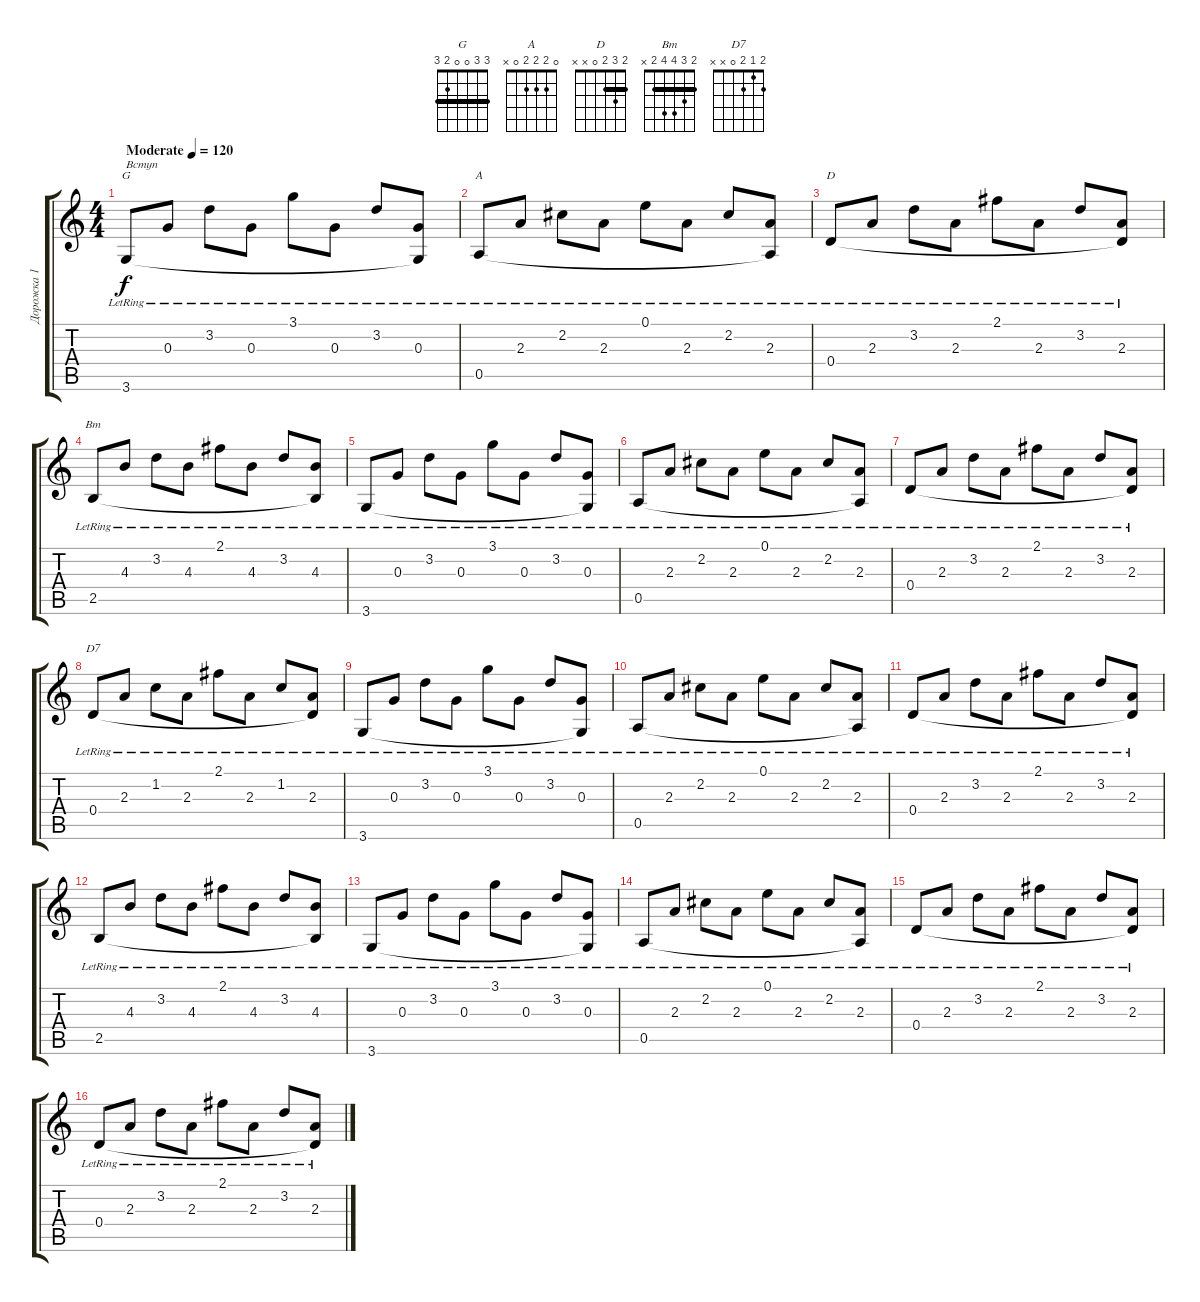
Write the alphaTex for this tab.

\track ("Дорожка 1" "Дорожка 1") {instrument acousticguitarsteel}
\staff {score tabs}
\tuning (E4 B3 G3 D3 A2 E2) {hide}
\chord ("G" 3 3 0 0 2 3) {barre 3}
\chord ("A" 0 2 2 2 0 x)
\chord ("D" 2 3 2 0 x x) {barre 2}
\chord ("Bm" 2 3 4 4 2 x) {barre 2}
\chord ("D7" 2 1 2 0 x x)
\ts (4 4)
\tempo (120 "Moderate")
\clef g2
\ks c
3.6{lr}.8{ch "G" txt "Вступ" dy f instrument acousticguitarsteel} 0.3{lr}.8 3.2{lr}.8 0.3{lr}.8 3.1{lr}.8 0.3{lr}.8 3.2{lr}.8 (0.3{lr} 3.6{t}).8 |
0.5{lr}.8{ch "A"} 2.3{lr}.8 2.2{lr}.8 2.3{lr}.8 0.1{lr}.8 2.3{lr}.8 2.2{lr}.8 (2.3{lr} 0.5{t}).8 |
0.4{lr}.8{ch "D"} 2.3{lr}.8 3.2{lr}.8 2.3{lr}.8 2.1{lr}.8 2.3{lr}.8 3.2{lr}.8 (2.3{lr} 0.4{t}).8 |
2.5{lr}.8{ch "Bm"} 4.3{lr}.8 3.2{lr}.8 4.3{lr}.8 2.1{lr}.8 4.3{lr}.8 3.2{lr}.8 (4.3{lr} 2.5{t}).8 |
3.6{lr}.8 0.3{lr}.8 3.2{lr}.8 0.3{lr}.8 3.1{lr}.8 0.3{lr}.8 3.2{lr}.8 (0.3{lr} 3.6{t}).8 |
0.5{lr}.8 2.3{lr}.8 2.2{lr}.8 2.3{lr}.8 0.1{lr}.8 2.3{lr}.8 2.2{lr}.8 (2.3{lr} 0.5{t}).8 |
0.4{lr}.8 2.3{lr}.8 3.2{lr}.8 2.3{lr}.8 2.1{lr}.8 2.3{lr}.8 3.2{lr}.8 (2.3{lr} 0.4{t}).8 |
0.4{lr}.8{ch "D7"} 2.3{lr}.8 1.2{lr}.8 2.3{lr}.8 2.1{lr}.8 2.3{lr}.8 1.2{lr}.8 (2.3{lr} 0.4{t}).8 |
3.6{lr}.8 0.3{lr}.8 3.2{lr}.8 0.3{lr}.8 3.1{lr}.8 0.3{lr}.8 3.2{lr}.8 (0.3{lr} 3.6{t}).8 |
0.5{lr}.8 2.3{lr}.8 2.2{lr}.8 2.3{lr}.8 0.1{lr}.8 2.3{lr}.8 2.2{lr}.8 (2.3{lr} 0.5{t}).8 |
0.4{lr}.8 2.3{lr}.8 3.2{lr}.8 2.3{lr}.8 2.1{lr}.8 2.3{lr}.8 3.2{lr}.8 (2.3{lr} 0.4{t}).8 |
2.5{lr}.8 4.3{lr}.8 3.2{lr}.8 4.3{lr}.8 2.1{lr}.8 4.3{lr}.8 3.2{lr}.8 (4.3{lr} 2.5{t}).8 |
3.6{lr}.8 0.3{lr}.8 3.2{lr}.8 0.3{lr}.8 3.1{lr}.8 0.3{lr}.8 3.2{lr}.8 (0.3{lr} 3.6{t}).8 |
0.5{lr}.8 2.3{lr}.8 2.2{lr}.8 2.3{lr}.8 0.1{lr}.8 2.3{lr}.8 2.2{lr}.8 (2.3{lr} 0.5{t}).8 |
0.4{lr}.8 2.3{lr}.8 3.2{lr}.8 2.3{lr}.8 2.1{lr}.8 2.3{lr}.8 3.2{lr}.8 (2.3{lr} 0.4{t}).8 |
0.4{lr}.8 2.3{lr}.8 3.2{lr}.8 2.3{lr}.8 2.1{lr}.8 2.3{lr}.8 3.2{lr}.8 (2.3{lr} 0.4{t}).8
